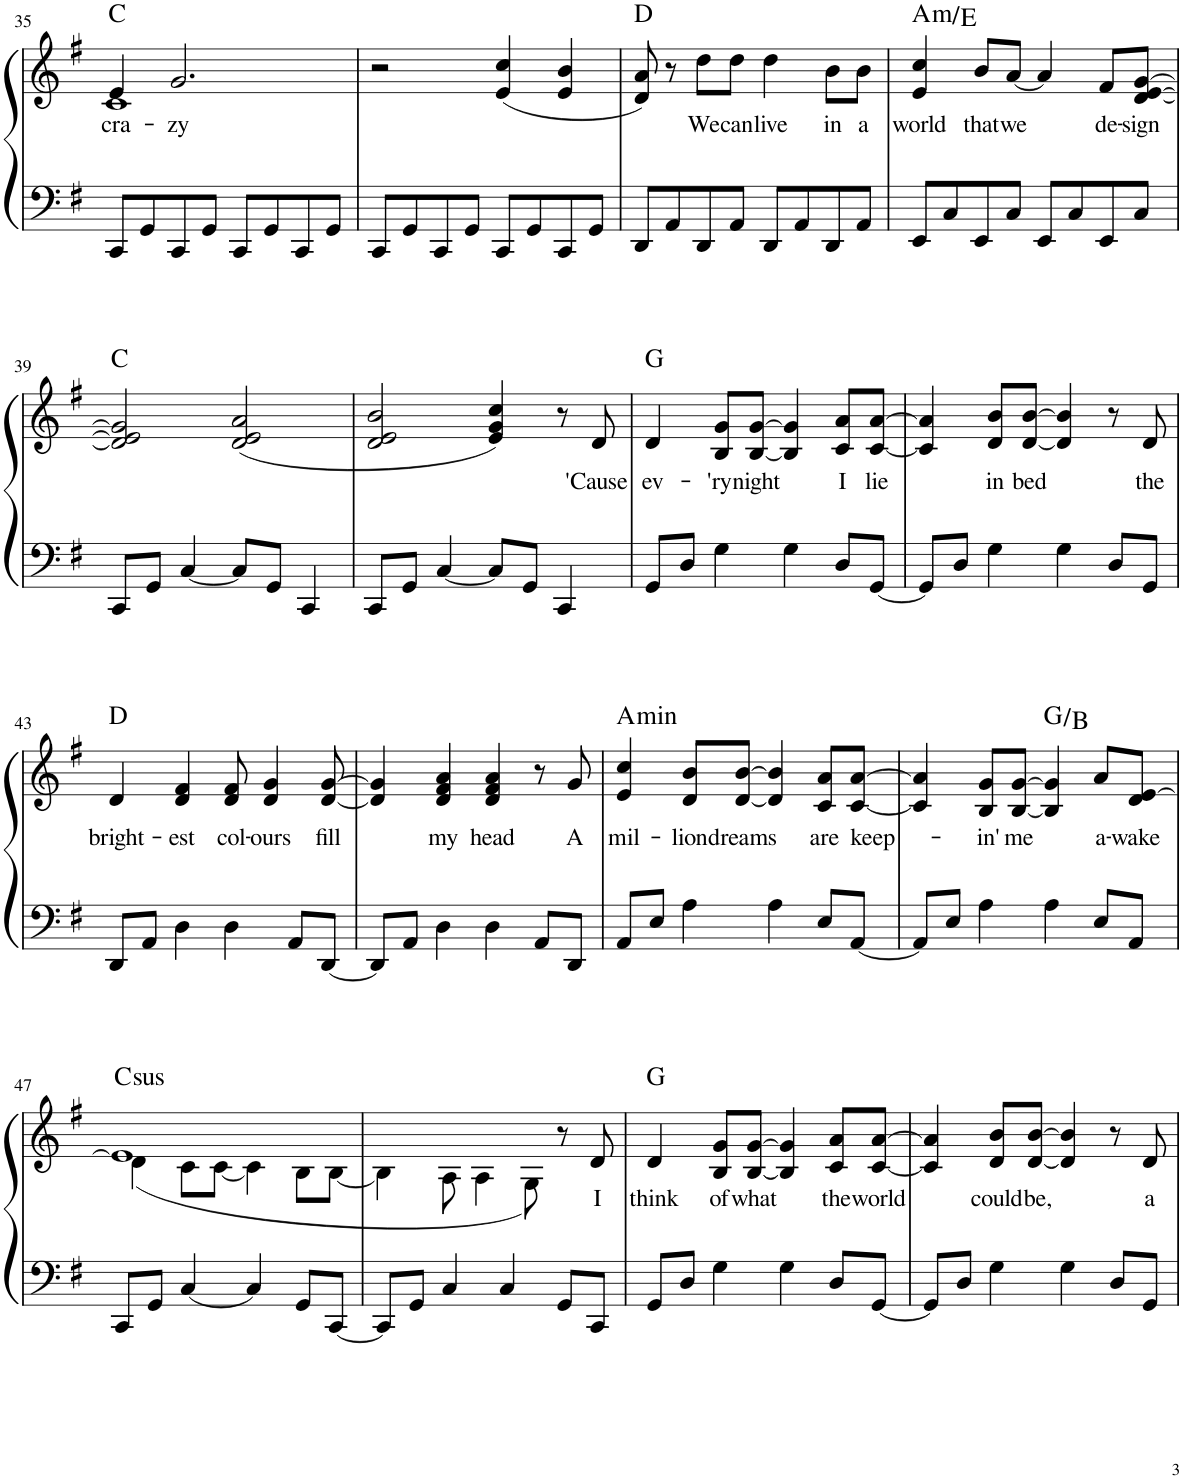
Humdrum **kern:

**kern	**kern	**text	**harte
*part1	*part1	*part1	*part1
*staff2	*staff1	*staff1	*
*I"Piano	*	*	*
*I'Pno.	*	*	*
!!LO:PB:g=z
*clefF4	*clefG2	*	*
*k[f#]	*k[f#]	*	*
*M2/2	*M2/2	*	*
*met(c|)	*met(c|)	*	*
=35	=35	=35	=35
!	!	!LO:LY:b	!
*	*^	*	*
8CC/L	4e/	1c	cra-	C:maj
8GG/	.	.	.	.
!	!	!	!LO:LY:b	!
8CC/	2.g/	.	-zy	.
8GG/J	.	.	.	.
8CC/L	.	.	.	.
8GG/	.	.	.	.
8CC/	.	.	.	.
8GG/J	.	.	.	.
*	*v	*v	*	*
=36	=36	=36	=36
8CC/L	2r	.	.
8GG/	.	.	.
8CC/	.	.	.
8GG/J	.	.	.
8CC/L	(4e/ 4cc/	.	.
8GG/	.	.	.
8CC/	4e/ 4b/	.	.
8GG/J	.	.	.
=37	=37	=37	=37
8DD/L	8d/ 8a/)	.	D:maj
8AA/	8r	.	.
!	!	!LO:LY:b	!
8DD/	8dd\L	We	.
!	!	!LO:LY:b	!
8AA/J	8dd\J	can	.
!	!	!LO:LY:b	!
8DD/L	4dd\	live	.
8AA/	.	.	.
!	!	!LO:LY:b	!
8DD/	8b\L	in	.
!	!	!LO:LY:b	!
8AA/J	8b\J	a	.
=38	=38	=38	=38
!	!	!LO:LY:b	!LO:H:kt=m
8EE/L	4e/ 4cc/	world	A:min/5
8C/	.	.	.
!	!	!LO:LY:b	!
8EE/	8b/L	that	.
!	!	!LO:LY:b	!
8C/J	[8a/J	we	.
8EE/L	4a/]	.	.
8C/	.	.	.
!	!	!LO:LY:b	!
8EE/	8f#/L	de-	.
!	!	!LO:LY:b	!
8C/J	[8d/ [8e/ [8g/J	-sign	.
!!LO:LB:g=z
=39	=39	=39	=39
8CC/L	2d/] 2e/] 2g/]	.	C:maj
8GG/J	.	.	.
[4C/	.	.	.
8C/L]	(2d/ 2e/ 2a/	.	.
8GG/J	.	.	.
4CC/	.	.	.
=40	=40	=40	=40
8CC/L	2d/ 2e/ 2b/	.	.
8GG/J	.	.	.
[4C/	.	.	.
8C/L]	4e/ 4g/ 4cc/)	.	.
8GG/J	.	.	.
4CC/	8r	.	.
!	!	!LO:LY:b	!
.	8d/	'Cause	.
=41	=41	=41	=41
!	!	!LO:LY:b	!
8GG/L	4d/	ev-	G:maj
8D/J	.	.	.
!	!	!LO:LY:b	!
4G\	8B/ 8g/L	-'ry	.
!	!	!LO:LY:b	!
.	[8B/ [8g/J	night	.
4G\	4B/] 4g/]	.	.
!	!	!LO:LY:b	!
8D/L	8c/ 8a/L	I	.
!	!	!LO:LY:b	!
[8GG/J	[8c/ [8a/J	lie	.
=42	=42	=42	=42
8GG/L]	4c/] 4a/]	.	.
8D/J	.	.	.
!	!	!LO:LY:b	!
4G\	8d/ 8b/L	in	.
!	!	!LO:LY:b	!
.	[8d/ [8b/J	bed	.
4G\	4d/] 4b/]	.	.
8D/L	8r	.	.
!	!	!LO:LY:b	!
8GG/J	8d/	the	.
!!LO:LB:g=z
=43	=43	=43	=43
!	!	!LO:LY:b	!
8DD/L	4d/	bright-	D:maj
8AA/J	.	.	.
!	!	!LO:LY:b	!
4D\	4d/ 4f#/	-est	.
!	!	!LO:LY:b	!
4D\	8d/ 8f#/	col-	.
!	!	!LO:LY:b	!
.	4d/ 4g/	-ours	.
8AA/L	.	.	.
!	!	!LO:LY:b	!
[8DD/J	[8d/ [8g/	fill	.
=44	=44	=44	=44
8DD/L]	4d/] 4g/]	.	.
8AA/J	.	.	.
!	!	!LO:LY:b	!
4D\	4d/ 4f#/ 4a/	my	.
!	!	!LO:LY:b	!
4D\	4d/ 4f#/ 4a/	head	.
8AA/L	8r	.	.
!	!	!LO:LY:b	!
8DD/J	8g/	A	.
=45	=45	=45	=45
!	!	!LO:LY:b	!LO:H:kt=min
8AA/L	4e/ 4cc/	mil-	A:min
8E/J	.	.	.
!	!	!LO:LY:b	!
4A\	8d/ 8b/L	-lion	.
!	!	!LO:LY:b	!
.	[8d/ [8b/J	dreams	.
4A\	4d/] 4b/]	.	.
!	!	!LO:LY:b	!
8E/L	8c/ 8a/L	are	.
!	!	!LO:LY:b	!
[8AA/J	[8c/ [8a/J	keep-	.
=46	=46	=46	=46
8AA/L]	4c/] 4a/]	.	.
8E/J	.	.	.
!	!	!LO:LY:b	!
4A\	8B/ 8g/L	-in'	.
!	!	!LO:LY:b	!
.	[8B/ [8g/J	me	.
4A\	4B/] 4g/]	.	G:maj/3
!	!	!LO:LY:b	!
8E/L	8a/L	a-	.
!	!	!LO:LY:b	!
8AA/J	8d/ [8e/J	-wake	.
!!LO:LB:g=z
=47	=47	=47	=47
*	*^	*	*
!	!	!	!	!LO:H:kt=sus
8CC/L	1e]	(4d\	.	C:sus4
8GG/J	.	.	.	.
[4C/	.	8c\L	.	.
.	.	[8c\J	.	.
4C/]	.	4c\]	.	.
8GG/L	.	8B\L	.	.
[8CC/J	.	[8B\J	.	.
=48	=48	=48	=48	=48
8CC/L]	2ryy	4B\]	.	.
8GG/J	.	.	.	.
4C/	.	8A\	.	.
.	.	4A\	.	.
4C/	4ryy	.	.	.
.	.	8G\)	.	.
8GG/L	8r	4ryy	.	.
!	!	!	!LO:LY:b	!
8CC/J	8d/	.	I	.
*	*v	*v	*	*
=49	=49	=49	=49
!	!	!LO:LY:b	!
8GG/L	4d/	think	G:maj
8D/J	.	.	.
!	!	!LO:LY:b	!
4G\	8B/ 8g/L	of	.
!	!	!LO:LY:b	!
.	[8B/ [8g/J	what	.
4G\	4B/] 4g/]	.	.
!	!	!LO:LY:b	!
8D/L	8c/ 8a/L	the	.
!	!	!LO:LY:b	!
[8GG/J	[8c/ [8a/J	world	.
=50	=50	=50	=50
8GG/L]	4c/] 4a/]	.	.
8D/J	.	.	.
!	!	!LO:LY:b	!
4G\	8d/ 8b/L	could	.
!	!	!LO:LY:b	!
.	[8d/ [8b/J	be,	.
4G\	4d/] 4b/]	.	.
8D/L	8r	.	.
!	!	!LO:LY:b	!
8GG/J	8d/	a	.
=	=	=	=
*-	*-	*-	*-
